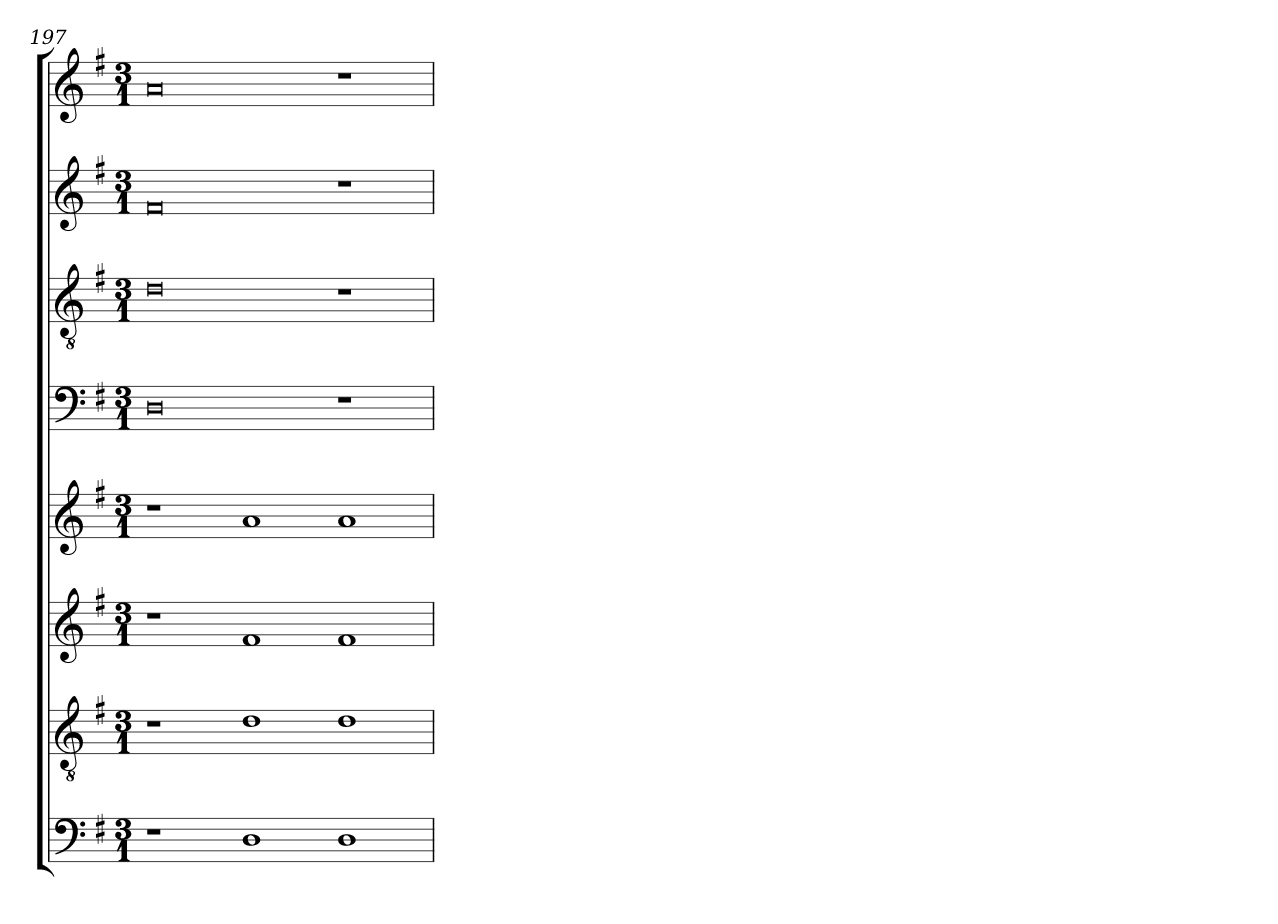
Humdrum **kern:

**kern	**kern	**kern	**kern	**kern	**kern	**kern	**kern
*part8	*part7	*part6	*part5	*part4	*part3	*part2	*part1
*staff8	*staff7	*staff6	*staff5	*staff4	*staff3	*staff2	*staff1
*clefF4	*clefGv2	*clefG2	*clefG2	*clefF4	*clefGv2	*clefG2	*clefG2
*k[f#]	*k[f#]	*k[f#]	*k[f#]	*k[f#]	*k[f#]	*k[f#]	*k[f#]
*G:	*G:	*G:	*G:	*G:	*G:	*G:	*G:
*M3/1	*M3/1	*M3/1	*M3/1	*M3/1	*M3/1	*M3/1	*M3/1
=197	=197	=197	=197	=197	=197	=197	=197
1r	1r	1r	1r	0D	0d	0f#	0a
1D	1d	1f#	1a	.	.	.	.
1D	1d	1f#	1a	1r	1r	1r	1r
=	=	=	=	=	=	=	=
*-	*-	*-	*-	*-	*-	*-	*-
